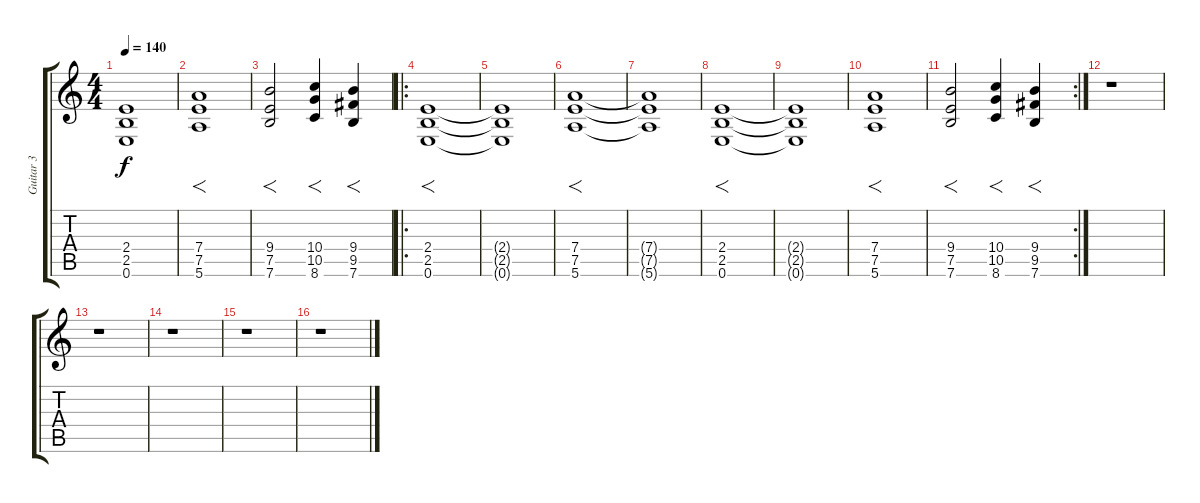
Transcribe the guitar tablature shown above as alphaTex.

\track ("Guitar 3" "Guitar 3") {instrument distortionguitar}
\staff {score tabs}
\tuning (E4 B3 G3 D3 A2 E2) {hide}
\ts (4 4)
\tempo 140
\clef g2
\ks c
(2.4{t} 2.5{t} 0.6{t}).1{dy f} |
(7.4 7.5 5.6).1{f} |
(9.4 7.5 7.6).2{f} (10.4 10.5 8.6).4{f} (9.4 9.5 7.6).4{f} |
\ro
(2.4 2.5 0.6).1{f} |
(2.4{t} 2.5{t} 0.6{t}).1 |
(7.4 7.5 5.6).1{f} |
(7.4{t} 7.5{t} 5.6{t}).1 |
(2.4 2.5 0.6).1{f} |
(2.4{t} 2.5{t} 0.6{t}).1 |
(7.4 7.5 5.6).1{f} |
\rc 2
(9.4 7.5 7.6).2{f} (10.4 10.5 8.6).4{f} (9.4 9.5 7.6).4{f} |
r.1 |
r.1 |
r.1 |
r.1 |
r.1
